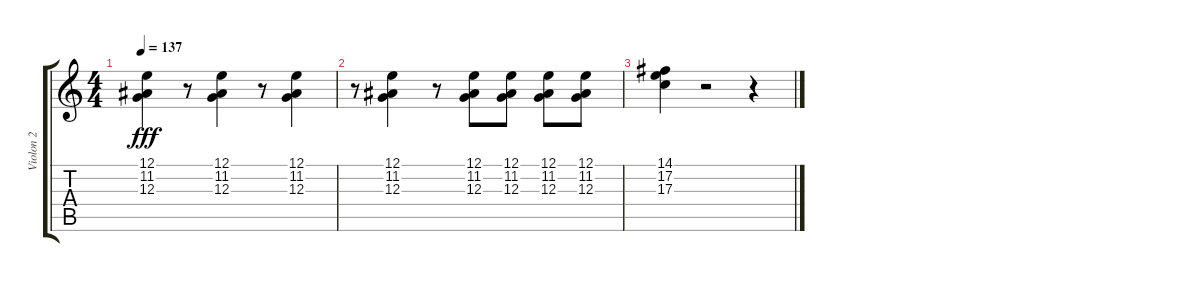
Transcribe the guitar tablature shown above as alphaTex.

\track ("Violon 2" "Violon 2") {instrument violin}
\staff {score tabs}
\tuning (E4 B3 G3 D3 A2 E2) {hide}
\ts (4 4)
\tempo 137
\clef g2
\ks c
(12.1 11.2 12.3).4{dy fff} r.8 (12.1 11.2 12.3).4 r.8 (12.1 11.2 12.3).4 |
r.8 (12.1 11.2 12.3).4 r.8 (12.1 11.2 12.3).8 (12.1 11.2 12.3).8 (12.1 11.2 12.3).8 (12.1 11.2 12.3).8 |
(14.1 17.2 17.3).4 r.2 r.4
